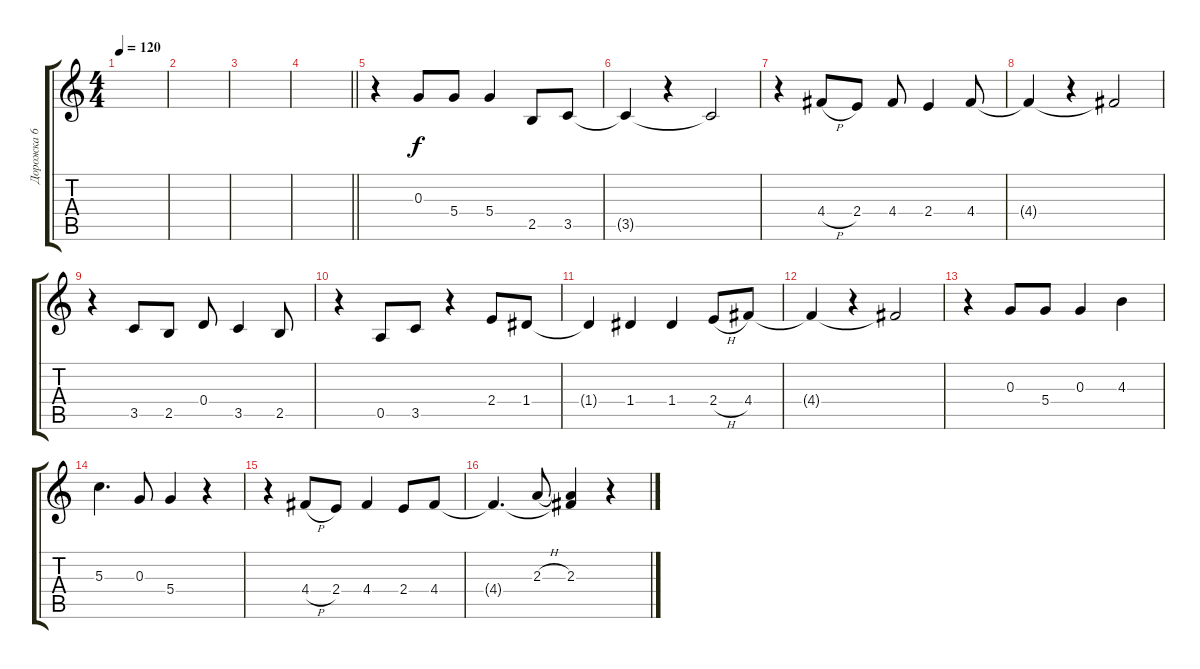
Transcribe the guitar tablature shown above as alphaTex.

\track ("Дорожка 6" "Дорожка 6") {instrument electricguitarjazz}
\staff {score tabs}
\tuning (E4 B3 G3 D3 A2 E2) {hide}
\ts (4 4)
\tempo 120
\clef g2
\ks c
|
|
|
\barLineRight lightlight
|
r.4 0.3.8 5.4.8 5.4.4 2.5.8 3.5.8 |
3.5{t}.4 r.4 3.5{t}.2 |
r.4 4.4{h}.8 2.4.8 4.4.8 2.4.4 4.4.8 |
4.4{t}.4 r.4 4.4{t}.2 |
r.4 3.5.8 2.5.8 0.4.8 3.5.4 2.5.8 |
r.4 0.5.8 3.5.8 r.4 2.4.8 1.4.8 |
1.4{t}.4 1.4.4 1.4.4 2.4{h}.8 4.4.8 |
4.4{t}.4 r.4 4.4{t}.2 |
r.4 0.3.8 5.4.8 0.3.4 4.3.4 |
5.3.4{d} 0.3.8 5.4.4 r.4 |
r.4 4.4{h}.8 2.4.8 4.4.4 2.4.8 4.4.8 |
4.4{t}.4{d} 2.3{h}.8 (2.3 4.4{t}).4 r.4
